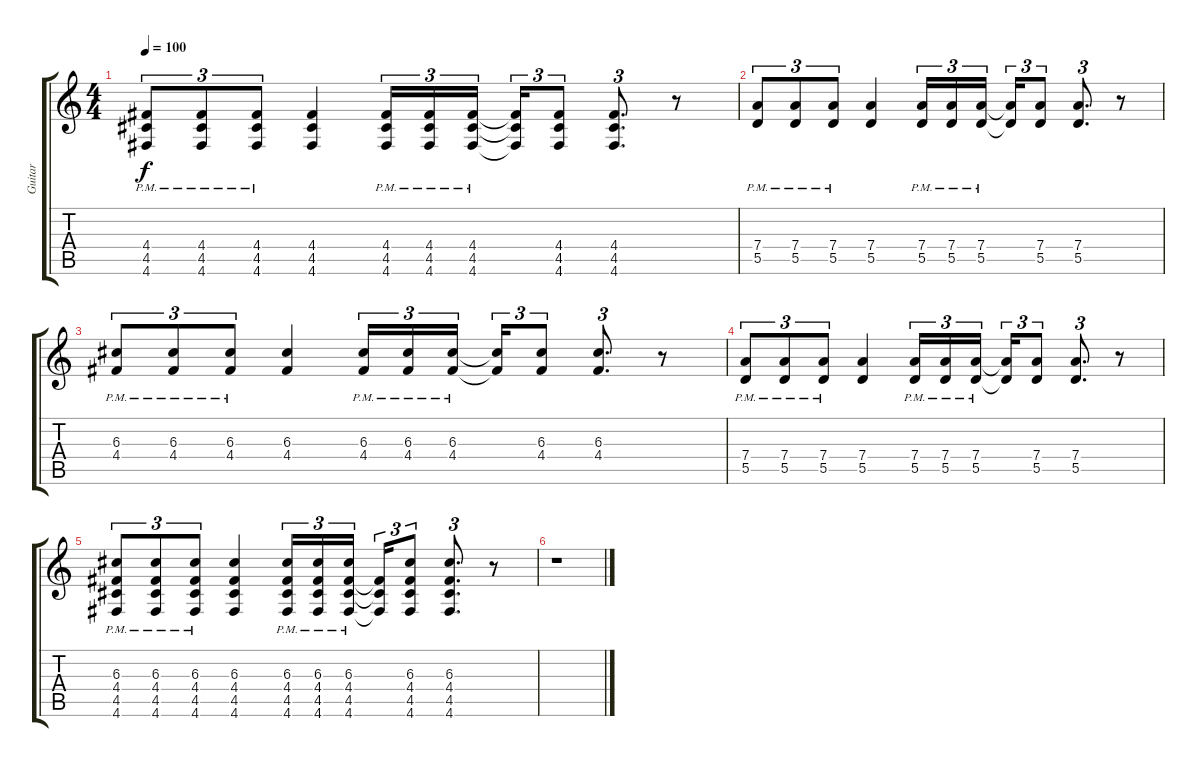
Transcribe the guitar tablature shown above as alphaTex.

\track ("Guitar" "Guitar") {instrument distortionguitar}
\staff {score tabs}
\tuning (E4 B3 G3 D3 A2 D2) {hide}
\ts (4 4)
\tempo 100
\clef g2
\ks c
(4.4{pm} 4.5{pm} 4.6{pm}).8{tu (3 2) dy f} (4.4{pm} 4.5{pm} 4.6{pm}).8{tu (3 2)} (4.4{pm} 4.5{pm} 4.6{pm}).8{tu (3 2)} (4.4 4.5 4.6).4 (4.4{pm} 4.5{pm} 4.6{pm}).16{tu (3 2)} (4.4{pm} 4.5{pm} 4.6{pm}).16{tu (3 2)} (4.4{pm} 4.5{pm} 4.6{pm}).16{tu (3 2) beam splitsecondary} (4.4{t} 4.5{t} 4.6{t}).16{tu (3 2)} (4.4 4.5 4.6).8{tu (3 2)} (4.4 4.5 4.6).8{d tu (3 2)} r.8 |
(7.4{pm} 5.5{pm}).8{tu (3 2)} (7.4{pm} 5.5{pm}).8{tu (3 2)} (7.4{pm} 5.5{pm}).8{tu (3 2)} (7.4 5.5).4 (7.4{pm} 5.5{pm}).16{tu (3 2)} (7.4{pm} 5.5{pm}).16{tu (3 2)} (7.4{pm} 5.5{pm}).16{tu (3 2) beam splitsecondary} (7.4{t} 5.5{t}).16{tu (3 2)} (7.4 5.5).8{tu (3 2)} (7.4 5.5).8{d tu (3 2)} r.8 |
(6.3{pm} 4.4{pm}).8{tu (3 2)} (6.3{pm} 4.4{pm}).8{tu (3 2)} (6.3{pm} 4.4{pm}).8{tu (3 2)} (6.3 4.4).4 (6.3{pm} 4.4{pm}).16{tu (3 2)} (6.3{pm} 4.4{pm}).16{tu (3 2)} (6.3{pm} 4.4{pm}).16{tu (3 2) beam splitsecondary} (6.3{t} 4.4{t}).16{tu (3 2)} (6.3 4.4).8{tu (3 2)} (6.3 4.4).8{d tu (3 2)} r.8 |
(7.4{pm} 5.5{pm}).8{tu (3 2)} (7.4{pm} 5.5{pm}).8{tu (3 2)} (7.4{pm} 5.5{pm}).8{tu (3 2)} (7.4 5.5).4 (7.4{pm} 5.5{pm}).16{tu (3 2)} (7.4{pm} 5.5{pm}).16{tu (3 2)} (7.4{pm} 5.5{pm}).16{tu (3 2) beam splitsecondary} (7.4{t} 5.5{t}).16{tu (3 2)} (7.4 5.5).8{tu (3 2)} (7.4 5.5).8{d tu (3 2)} r.8 |
(6.3{pm} 4.4{pm} 4.5{pm} 4.6{pm}).8{tu (3 2)} (6.3{pm} 4.4{pm} 4.5{pm} 4.6{pm}).8{tu (3 2)} (6.3{pm} 4.4{pm} 4.5{pm} 4.6{pm}).8{tu (3 2)} (6.3 4.4 4.5 4.6).4 (6.3{pm} 4.4{pm} 4.5{pm} 4.6{pm}).16{tu (3 2)} (6.3{pm} 4.4{pm} 4.5{pm} 4.6{pm}).16{tu (3 2)} (6.3{pm} 4.4{pm} 4.5{pm} 4.6{pm}).16{tu (3 2) beam splitsecondary} (4.4{t} 4.5{t} 4.6{t}).16{tu (3 2)} (6.3 4.4 4.5 4.6).8{tu (3 2)} (6.3 4.4 4.5 4.6).8{d tu (3 2)} r.8 |
r.1
